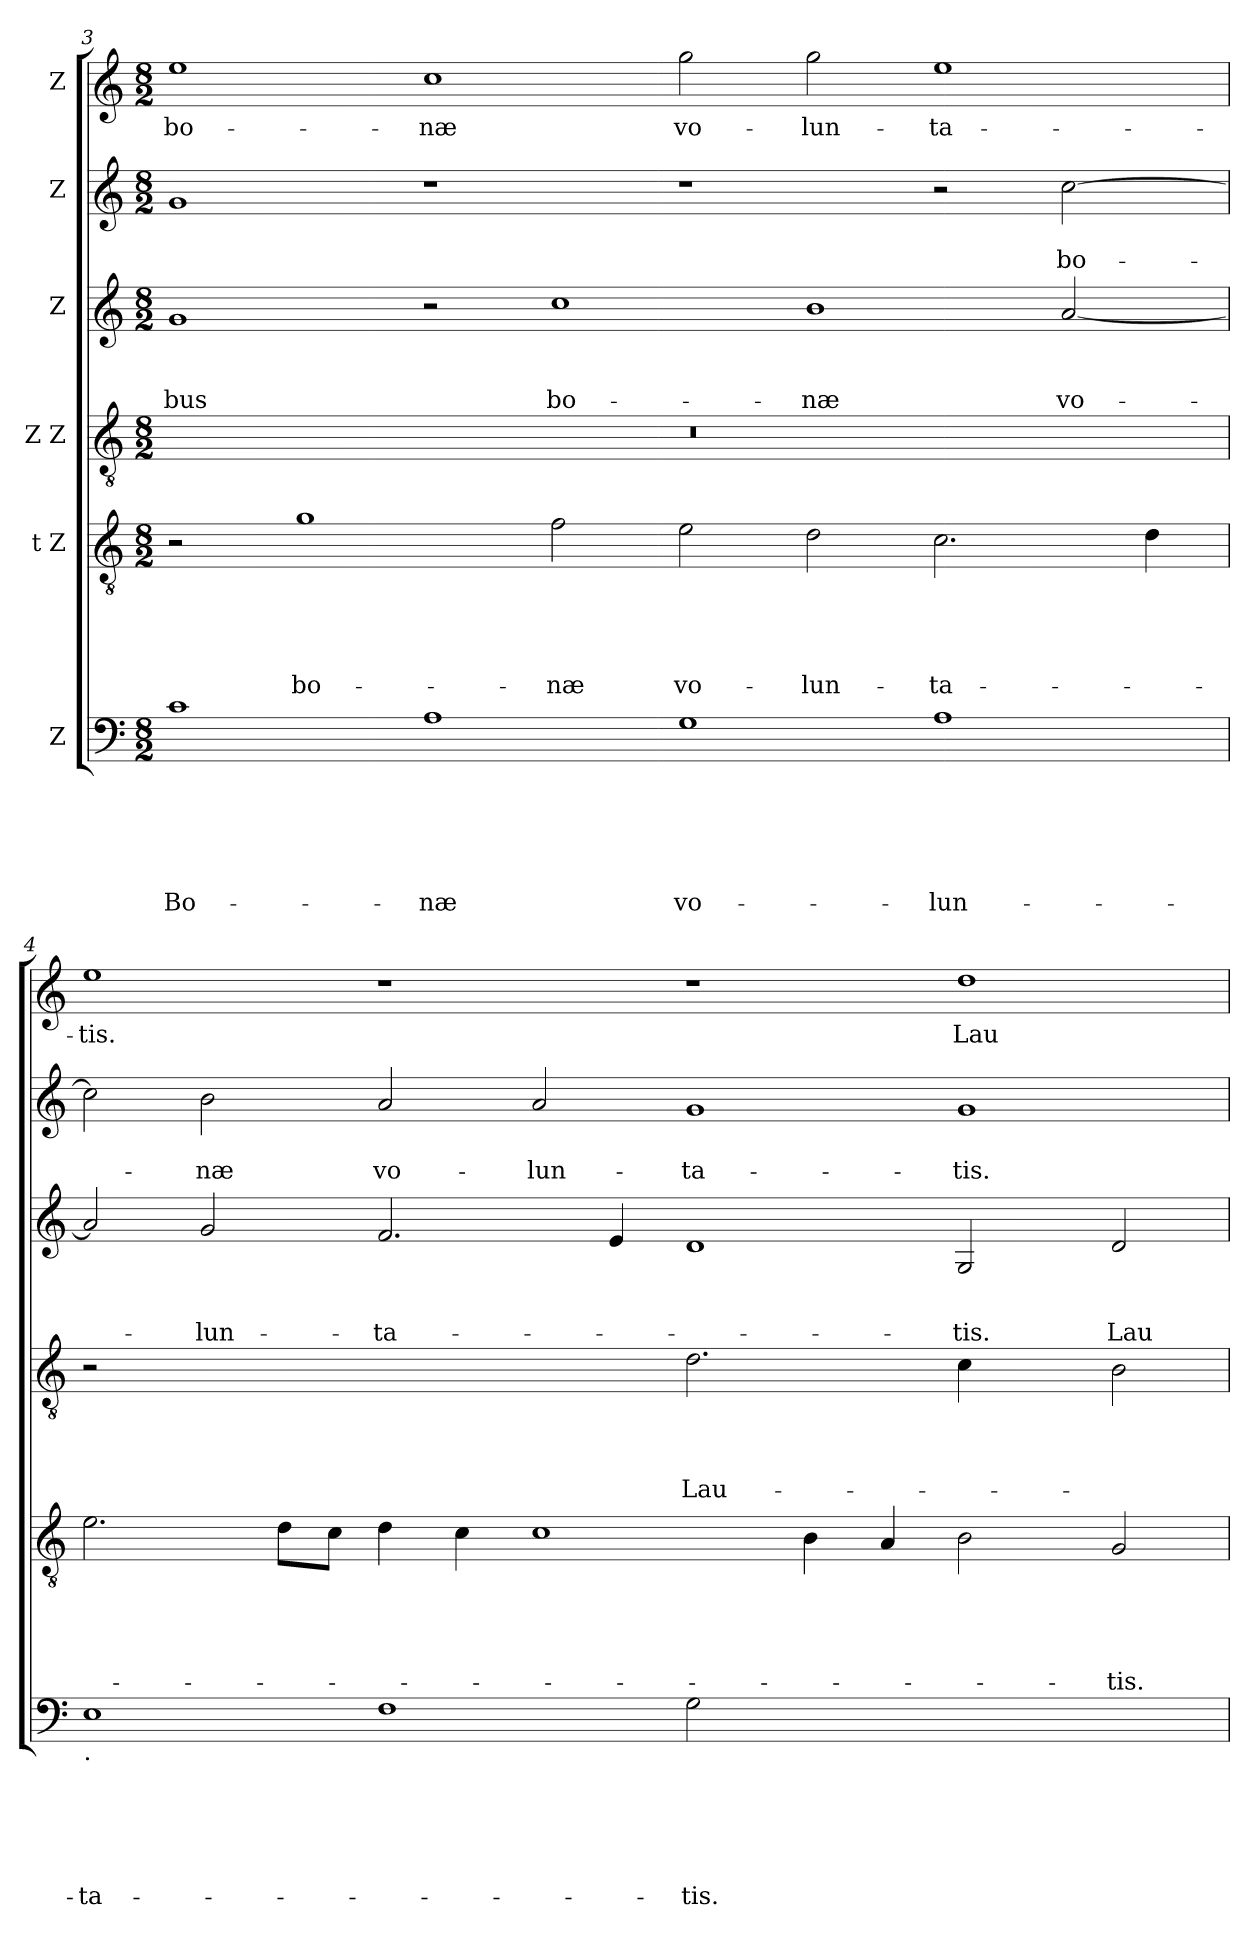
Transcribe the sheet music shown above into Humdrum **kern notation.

**kern	**text	**text	**text	**text	**text	**text	**kern	**text	**text	**text	**text	**text	**kern	**text	**text	**text	**text	**kern	**text	**text	**text	**kern	**text	**text	**kern	**text
*part6	*part6	*part6	*part6	*part6	*part6	*part6	*part5	*part5	*part5	*part5	*part5	*part5	*part4	*part4	*part4	*part4	*part4	*part3	*part3	*part3	*part3	*part2	*part2	*part2	*part1	*part1
*staff6	*staff6	*staff6	*staff6	*staff6	*staff6	*staff6	*staff5	*staff5	*staff5	*staff5	*staff5	*staff5	*staff4	*staff4	*staff4	*staff4	*staff4	*staff3	*staff3	*staff3	*staff3	*staff2	*staff2	*staff2	*staff1	*staff1
*I"Z	*	*	*	*	*	*	*I"t Z	*	*	*	*	*	*I"Z Z	*	*	*	*	*I"Z	*	*	*	*I"Z	*	*	*I"Z	*
*clefF4	*	*	*	*	*	*	*clefGv2	*	*	*	*	*	*clefGv2	*	*	*	*	*clefG2	*	*	*	*clefG2	*	*	*clefG2	*
*k[]	*	*	*	*	*	*	*k[]	*	*	*	*	*	*k[]	*	*	*	*	*k[]	*	*	*	*k[]	*	*	*k[]	*
*C:	*	*	*	*	*	*	*C:	*	*	*	*	*	*C:	*	*	*	*	*C:	*	*	*	*C:	*	*	*C:	*
*M8/2	*	*	*	*	*	*	*M8/2	*	*	*	*	*	*M8/2	*	*	*	*	*M8/2	*	*	*	*M8/2	*	*	*M8/2	*
=3	=3	=3	=3	=3	=3	=3	=3	=3	=3	=3	=3	=3	=3	=3	=3	=3	=3	=3	=3	=3	=3	=3	=3	=3	=3	=3
!	!	!	!	!	!	!LO:LY:b	!	!	!	!	!	!	!	!	!	!	!	!	!	!	!LO:LY:b	!	!	!	!	!LO:LY:b
1c	.	.	.	.	.	Bo-	2r	.	.	.	.	.	00r	.	.	.	.	1g	.	.	-bus	1g	.	.	1ee	bo-
!	!	!	!	!	!	!	!	!	!	!	!	!LO:LY:b	!	!	!	!	!	!	!	!	!	!	!	!	!	!
.	.	.	.	.	.	.	1g	.	.	.	.	bo-	.	.	.	.	.	.	.	.	.	.	.	.	.	.
!	!	!	!	!	!	!LO:LY:b	!	!	!	!	!	!	!	!	!	!	!	!	!	!	!	!	!	!	!	!LO:LY:b
1A	.	.	.	.	.	-næ	.	.	.	.	.	.	.	.	.	.	.	2r	.	.	.	1r	.	.	1cc	-næ
!	!	!	!	!	!	!	!	!	!	!	!	!LO:LY:b	!	!	!	!	!	!	!	!	!LO:LY:b	!	!	!	!	!
.	.	.	.	.	.	.	2f\	.	.	.	.	-næ	.	.	.	.	.	1cc	.	.	bo-	.	.	.	.	.
!	!	!	!	!	!	!LO:LY:b	!	!	!	!	!	!LO:LY:b	!	!	!	!	!	!	!	!	!	!	!	!	!	!LO:LY:b
1G	.	.	.	.	.	vo-	2e\	.	.	.	.	vo-	.	.	.	.	.	.	.	.	.	1r	.	.	2gg\	vo-
!	!	!	!	!	!	!	!	!	!	!	!	!LO:LY:b	!	!	!	!	!	!	!	!	!LO:LY:b	!	!	!	!	!LO:LY:b
.	.	.	.	.	.	.	2d\	.	.	.	.	-lun-	.	.	.	.	.	1b	.	.	-næ	.	.	.	2gg\	-lun-
!	!	!	!	!	!	!LO:LY:b	!	!	!	!	!	!LO:LY:b	!	!	!	!	!	!	!	!	!	!	!	!	!	!LO:LY:b
1A	.	.	.	.	.	-lun-	2.c\	.	.	.	.	-ta-	.	.	.	.	.	.	.	.	.	2r	.	.	1ee	-ta-
!	!	!	!	!	!	!	!	!	!	!	!	!	!	!	!	!	!	!	!	!	!LO:LY:b	!	!	!LO:LY:b	!	!
.	.	.	.	.	.	.	.	.	.	.	.	.	.	.	.	.	.	[<2a/	.	.	vo-	[<2cc\	.	bo-	.	.
.	.	.	.	.	.	.	4d\	.	.	.	.	.	.	.	.	.	.	.	.	.	.	.	.	.	.	.
!!LO:LB:g=z
=4	=4	=4	=4	=4	=4	=4	=4	=4	=4	=4	=4	=4	=4	=4	=4	=4	=4	=4	=4	=4	=4	=4	=4	=4	=4	=4
!LO:TX:b:t=.	!	!	!	!	!	!	!	!	!	!	!	!	!	!	!	!	!	!	!	!	!	!	!	!	!	!
!	!	!	!	!	!	!LO:LY:b	!	!	!	!	!	!	!	!	!	!	!	!	!	!	!	!	!	!	!	!LO:LY:b
1E	.	.	.	.	.	-ta-	2.e\	.	.	.	.	.	2r	.	.	.	.	2a/]	.	.	.	2cc\]	.	.	1ee	-tis.
!	!	!	!	!	!	!	!	!	!	!	!	!	!	!	!	!	!	!	!	!	!LO:LY:b	!	!	!LO:LY:b	!	!
.	.	.	.	.	.	.	.	.	.	.	.	.	1.ryy	.	.	.	.	2g/	.	.	-lun-	2b\	.	-næ	.	.
.	.	.	.	.	.	.	8d\L	.	.	.	.	.	.	.	.	.	.	.	.	.	.	.	.	.	.	.
.	.	.	.	.	.	.	8c\J	.	.	.	.	.	.	.	.	.	.	.	.	.	.	.	.	.	.	.
!	!	!	!	!	!	!	!	!	!	!	!	!	!	!	!	!	!	!	!	!	!LO:LY:b	!	!	!LO:LY:b	!	!
1F	.	.	.	.	.	.	4d\	.	.	.	.	.	.	.	.	.	.	2.f/	.	.	-ta-	2a/	.	vo-	1r	.
.	.	.	.	.	.	.	4c\	.	.	.	.	.	.	.	.	.	.	.	.	.	.	.	.	.	.	.
!	!	!	!	!	!	!	!	!	!	!	!	!	!	!	!	!	!	!	!	!	!	!	!	!LO:LY:b	!	!
.	.	.	.	.	.	.	1c	.	.	.	.	.	.	.	.	.	.	.	.	.	.	2a/	.	-lun-	.	.
.	.	.	.	.	.	.	.	.	.	.	.	.	.	.	.	.	.	4e/	.	.	.	.	.	.	.	.
!	!	!	!	!	!	!LO:LY:b	!	!	!	!	!	!	!	!	!	!	!LO:LY:b	!	!	!	!	!	!	!LO:LY:b	!	!
2G\	.	.	.	.	.	-tis.	.	.	.	.	.	.	2.d\	.	.	.	Lau-	1d	.	.	.	1g	.	-ta-	1r	.
1.ryy	.	.	.	.	.	.	4B\	.	.	.	.	.	.	.	.	.	.	.	.	.	.	.	.	.	.	.
.	.	.	.	.	.	.	4A/	.	.	.	.	.	4ryy	.	.	.	.	.	.	.	.	.	.	.	.	.
!	!	!	!	!	!	!	!	!	!	!	!	!	!	!	!	!	!	!	!	!	!LO:LY:b	!	!	!LO:LY:b	!	!LO:LY:b
.	.	.	.	.	.	.	2B\	.	.	.	.	.	4c\	.	.	.	.	2G/	.	.	-tis.	1g	.	-tis.	1dd	Lau-
.	.	.	.	.	.	.	.	.	.	.	.	.	4ryy	.	.	.	.	.	.	.	.	.	.	.	.	.
!	!	!	!	!	!	!	!	!	!	!	!	!LO:LY:b	!	!	!	!	!	!	!	!	!LO:LY:b	!	!	!	!	!
.	.	.	.	.	.	.	2G/	.	.	.	.	-tis.	2B\	.	.	.	.	2d/	.	.	Lau-	.	.	.	.	.
=	=	=	=	=	=	=	=	=	=	=	=	=	=	=	=	=	=	=	=	=	=	=	=	=	=	=
*-	*-	*-	*-	*-	*-	*-	*-	*-	*-	*-	*-	*-	*-	*-	*-	*-	*-	*-	*-	*-	*-	*-	*-	*-	*-	*-
